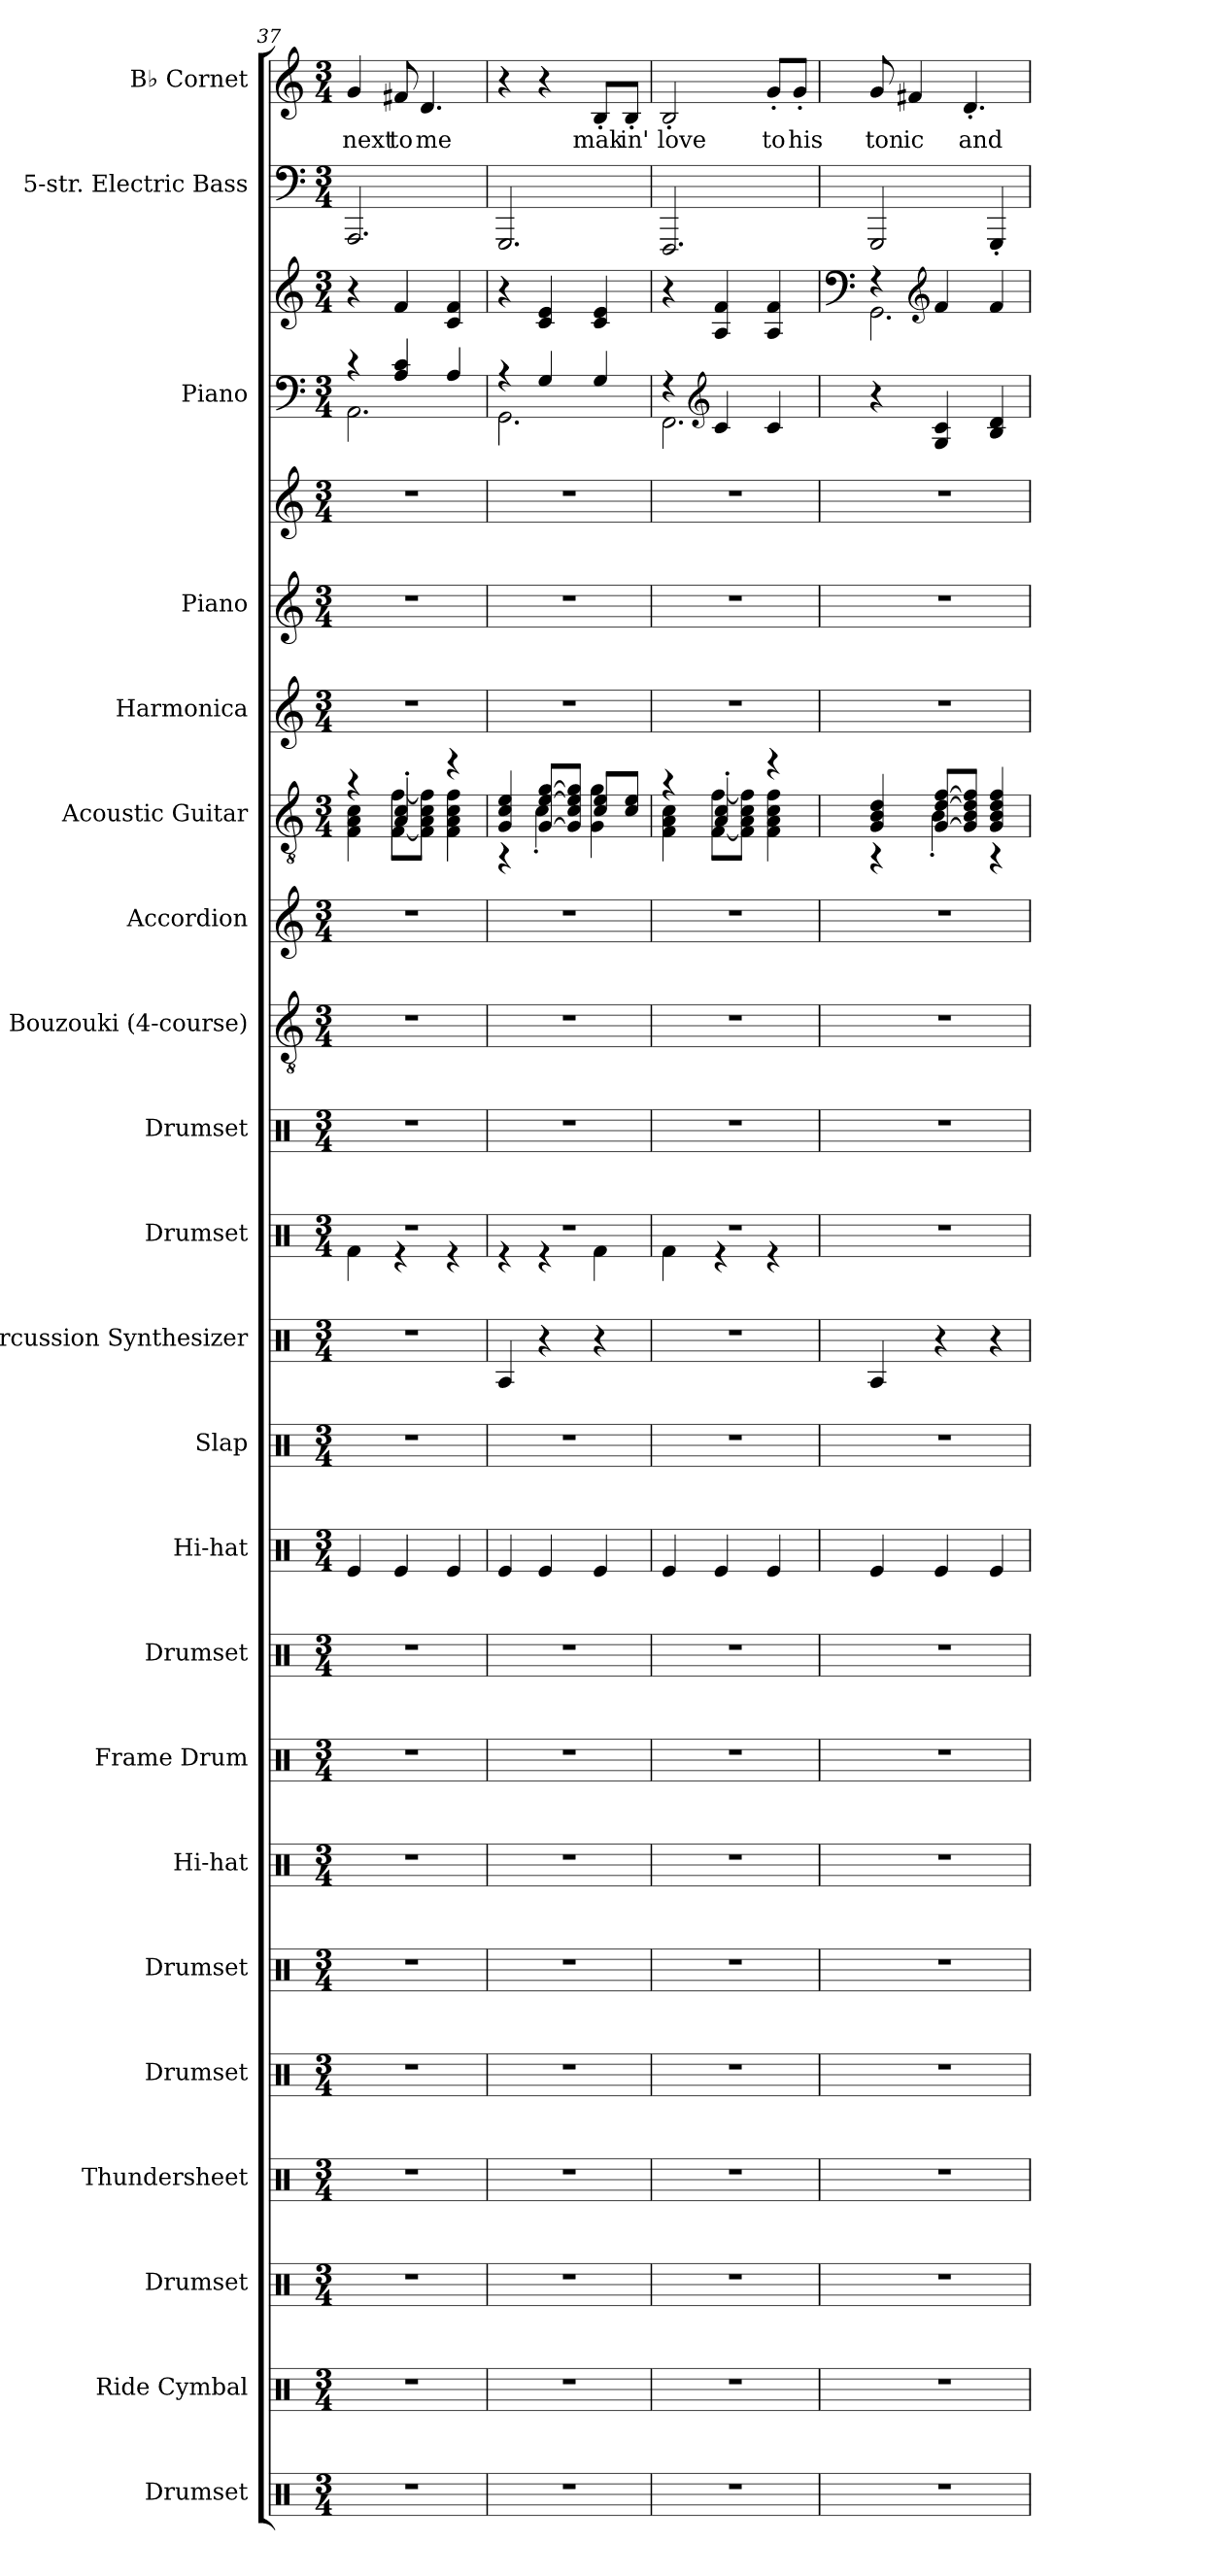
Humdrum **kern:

**kern	**kern	**kern	**kern	**kern	**kern	**kern	**kern	**kern	**kern	**kern	**kern	**kern	**kern	**kern	**kern	**kern	**kern	**kern	**kern	**kern	**kern	**kern	**kern	**text
*part22	*part21	*part20	*part19	*part18	*part17	*part16	*part15	*part14	*part13	*part12	*part11	*part10	*part9	*part8	*part7	*part6	*part5	*part4	*part4	*part3	*part3	*part2	*part1	*part1
*staff24	*staff23	*staff22	*staff21	*staff20	*staff19	*staff18	*staff17	*staff16	*staff15	*staff14	*staff13	*staff12	*staff11	*staff10	*staff9	*staff8	*staff7	*staff6	*staff5	*staff4	*staff3	*staff2	*staff1	*staff1
*I"Drumset	*I"Ride Cymbal	*I"Drumset	*I"Thundersheet	*I"Drumset	*I"Drumset	*I"Hi-hat	*I"Frame Drum	*I"Drumset	*I"Hi-hat	*I"Slap	*I"Percussion Synthesizer	*I"Drumset	*I"Drumset	*I"Bouzouki (4-course)	*I"Accordion	*I"Acoustic Guitar	*I"Harmonica	*I"Piano	*	*I"Piano	*	*I"5-str. Electric Bass	*I"B♭ Cornet	*
*I'Drs.	*I'R. Cym.	*I'Drs.	*I'Thu.	*I'Drs.	*I'Drs.	*I'Hi-hat	*I'Fr. Dr.	*I'Drs.	*I'Hi-hat	*I'Sla.	*I'Perc. Syn.	*I'Drs.	*I'Drs.	*I'Bou.	*I'Acc.	*I'Guit.	*I'Harm.	*I'Pno.	*	*I'Pno.	*	*I'El. B.	*I'B♭ Cnt.	*
!!LO:PB:g=z
*clefX	*clefX	*clefX	*clefX	*clefX	*clefX	*clefX	*clefX	*clefX	*clefX	*clefX	*clefX	*clefX	*clefX	*clefGv2	*clefG2	*clefGv2	*clefG2	*clefG2	*clefG2	*clefF4	*clefG2	*	*clefG2	*
*	*	*	*	*	*	*	*	*	*	*	*	*	*	*	*	*	*	*	*	*	*	*ITrd7c12	*ITrd1c2	*
*k[]	*k[]	*k[]	*k[]	*k[]	*k[]	*k[]	*k[]	*k[]	*k[]	*k[]	*k[]	*k[]	*k[]	*k[]	*k[]	*k[]	*k[]	*k[]	*k[]	*k[]	*k[]	*k[]	*k[b-e-]	*
*M3/4	*M3/4	*M3/4	*M3/4	*M3/4	*M3/4	*M3/4	*M3/4	*M3/4	*M3/4	*M3/4	*M3/4	*M3/4	*M3/4	*M3/4	*M3/4	*M3/4	*M3/4	*M3/4	*M3/4	*M3/4	*M3/4	*M3/4	*M3/4	*
=37	=37	=37	=37	=37	=37	=37	=37	=37	=37	=37	=37	=37	=37	=37	=37	=37	=37	=37	=37	=37	=37	=37	=37	=37
*	*	*	*	*	*	*	*	*	*	*	*	*^	*	*	*	*^	*	*	*	*^	*	*	*	*
!	!	!	!	!	!	!	!	!	!	!	!	!	!	!	!	!	!	!	!	!	!	!	!	!	!	!	!LO:LY:b
2.r	2.r	2.r	2.r	2.r	2.r	2.r	2.r	2.r	4Re/	2.r	2.r	2.r	4Rf\	2.r	2.r	2.r	4r	4F\ 4A\ 4c\	2.r	2.r	2.r	4r	2.AA\	4r	2.AAAA	4f/	next
!	!	!	!	!	!	!	!	!	!	!	!	!	!	!	!	!	!	!	!	!	!	!	!	!	!	!	!LO:LY:b
.	.	.	.	.	.	.	.	.	4Re/	.	.	.	4r	.	.	.	4A/' 4c/'	[8F\ [8f\L	.	.	.	4A/ 4c/	.	4f/	.	8en/	to
!	!	!	!	!	!	!	!	!	!	!	!	!	!	!	!	!	!	!	!	!	!	!	!	!	!	!	!LO:LY:b
.	.	.	.	.	.	.	.	.	.	.	.	.	.	.	.	.	.	8F\] 8A\ 8c\ 8f\]J	.	.	.	.	.	.	.	4.c/	me
.	.	.	.	.	.	.	.	.	4Re/	.	.	.	4r	.	.	.	4r	4F\ 4A\ 4c\ 4f\	.	.	.	4A/	.	4c/ 4f/	.	.	.
=38	=38	=38	=38	=38	=38	=38	=38	=38	=38	=38	=38	=38	=38	=38	=38	=38	=38	=38	=38	=38	=38	=38	=38	=38	=38	=38	=38
2.r	2.r	2.r	2.r	2.r	2.r	2.r	2.r	2.r	4Re/	2.r	4RA/	2.r	4r	2.r	2.r	2.r	4G/ 4c/ 4e/	4r	2.r	2.r	2.r	4r	2.GG\	4r	2.GGGG	4r	.
.	.	.	.	.	.	.	.	.	4Re/	.	4r	.	4r	.	.	.	[8G/ [8e/ [8g/L	4c'\	.	.	.	4G/	.	4c/ 4e/	.	4r	.
.	.	.	.	.	.	.	.	.	.	.	.	.	.	.	.	.	8G/] 8c/ 8e/] 8g/]J	.	.	.	.	.	.	.	.	.	.
!	!	!	!	!	!	!	!	!	!	!	!	!	!	!	!	!	!	!	!	!	!	!	!	!	!	!	!LO:LY:b
.	.	.	.	.	.	.	.	.	4Re/	.	4r	.	4Rf\	.	.	.	8c/ 8e/L	4G\ 4g\	.	.	.	4G/	.	4c/ 4e/	.	8A'/L	mak
!	!	!	!	!	!	!	!	!	!	!	!	!	!	!	!	!	!	!	!	!	!	!	!	!	!	!	!LO:LY:b
.	.	.	.	.	.	.	.	.	.	.	.	.	.	.	.	.	8c/ 8e/J	.	.	.	.	.	.	.	.	8A'/J	in'
=39	=39	=39	=39	=39	=39	=39	=39	=39	=39	=39	=39	=39	=39	=39	=39	=39	=39	=39	=39	=39	=39	=39	=39	=39	=39	=39	=39
!	!	!	!	!	!	!	!	!	!	!	!	!	!	!	!	!	!	!	!	!	!	!	!	!	!	!	!LO:LY:b
2.r	2.r	2.r	2.r	2.r	2.r	2.r	2.r	2.r	4Re/	2.r	2.r	2.r	4Rf\	2.r	2.r	2.r	4r	4F\ 4A\ 4c\	2.r	2.r	2.r	4r	2.FF\	4r	2.FFFF	2A'/	love
*	*	*	*	*	*	*	*	*	*	*	*	*	*	*	*	*	*	*	*	*	*	*clefG2	*	*	*	*	*
.	.	.	.	.	.	.	.	.	4Re/	.	.	.	4r	.	.	.	4A/' 4c/'	[8F\ [8f\L	.	.	.	4c/	.	4A/ 4f/	.	.	.
.	.	.	.	.	.	.	.	.	.	.	.	.	.	.	.	.	.	8F\] 8A\ 8c\ 8f\]J	.	.	.	.	.	.	.	.	.
!	!	!	!	!	!	!	!	!	!	!	!	!	!	!	!	!	!	!	!	!	!	!	!	!	!	!	!LO:LY:b
.	.	.	.	.	.	.	.	.	4Re/	.	.	.	4r	.	.	.	4r	4F\ 4A\ 4c\ 4f\	.	.	.	4c/	.	4A/ 4f/	.	8f'/L	to
!	!	!	!	!	!	!	!	!	!	!	!	!	!	!	!	!	!	!	!	!	!	!	!	!	!	!	!LO:LY:b
.	.	.	.	.	.	.	.	.	.	.	.	.	.	.	.	.	.	.	.	.	.	.	.	.	.	8f'/J	his
*	*	*	*	*	*	*	*	*	*	*	*	*v	*v	*	*	*	*	*	*	*	*	*v	*v	*	*	*	*
=40	=40	=40	=40	=40	=40	=40	=40	=40	=40	=40	=40	=40	=40	=40	=40	=40	=40	=40	=40	=40	=40	=40	=40	=40	=40
*	*	*	*	*	*	*	*	*	*	*	*	*	*	*	*	*	*	*	*	*	*	*clefF4	*	*	*
*	*	*	*	*	*	*	*	*	*	*	*	*	*	*	*	*	*	*	*	*	*	*^	*	*	*
!	!	!	!	!	!	!	!	!	!	!	!	!	!	!	!	!	!	!	!	!	!	!	!	!	!	!LO:LY:b
2.r	2.r	2.r	2.r	2.r	2.r	2.r	2.r	2.r	4Re/	2.r	4RA/	2.r	2.r	2.r	2.r	4G/ 4B/ 4d/	4r	2.r	2.r	2.r	4r	4r	2.GG\	2GGGG	8f/	ton
!	!	!	!	!	!	!	!	!	!	!	!	!	!	!	!	!	!	!	!	!	!	!	!	!	!	!LO:LY:b
.	.	.	.	.	.	.	.	.	.	.	.	.	.	.	.	.	.	.	.	.	.	.	.	.	4en/	ic
*	*	*	*	*	*	*	*	*	*	*	*	*	*	*	*	*	*	*	*	*	*	*clefG2	*	*	*	*
.	.	.	.	.	.	.	.	.	4Re/	.	4r	.	.	.	.	[8G/ [8d/ [8f/L	4B'\	.	.	.	4G/ 4c/	4f/	.	.	.	.
!	!	!	!	!	!	!	!	!	!	!	!	!	!	!	!	!	!	!	!	!	!	!	!	!	!	!LO:LY:b
.	.	.	.	.	.	.	.	.	.	.	.	.	.	.	.	8G/] 8B/ 8d/] 8f/]J	.	.	.	.	.	.	.	.	4.c'/	and
.	.	.	.	.	.	.	.	.	4Re/	.	4r	.	.	.	.	4G/ 4B/ 4d/ 4f/	4r	.	.	.	4B/ 4d/	4f/	.	4GGGG'	.	.
*	*	*	*	*	*	*	*	*	*	*	*	*	*	*	*	*v	*v	*	*	*	*	*v	*v	*	*	*
=	=	=	=	=	=	=	=	=	=	=	=	=	=	=	=	=	=	=	=	=	=	=	=	=
*-	*-	*-	*-	*-	*-	*-	*-	*-	*-	*-	*-	*-	*-	*-	*-	*-	*-	*-	*-	*-	*-	*-	*-	*-
